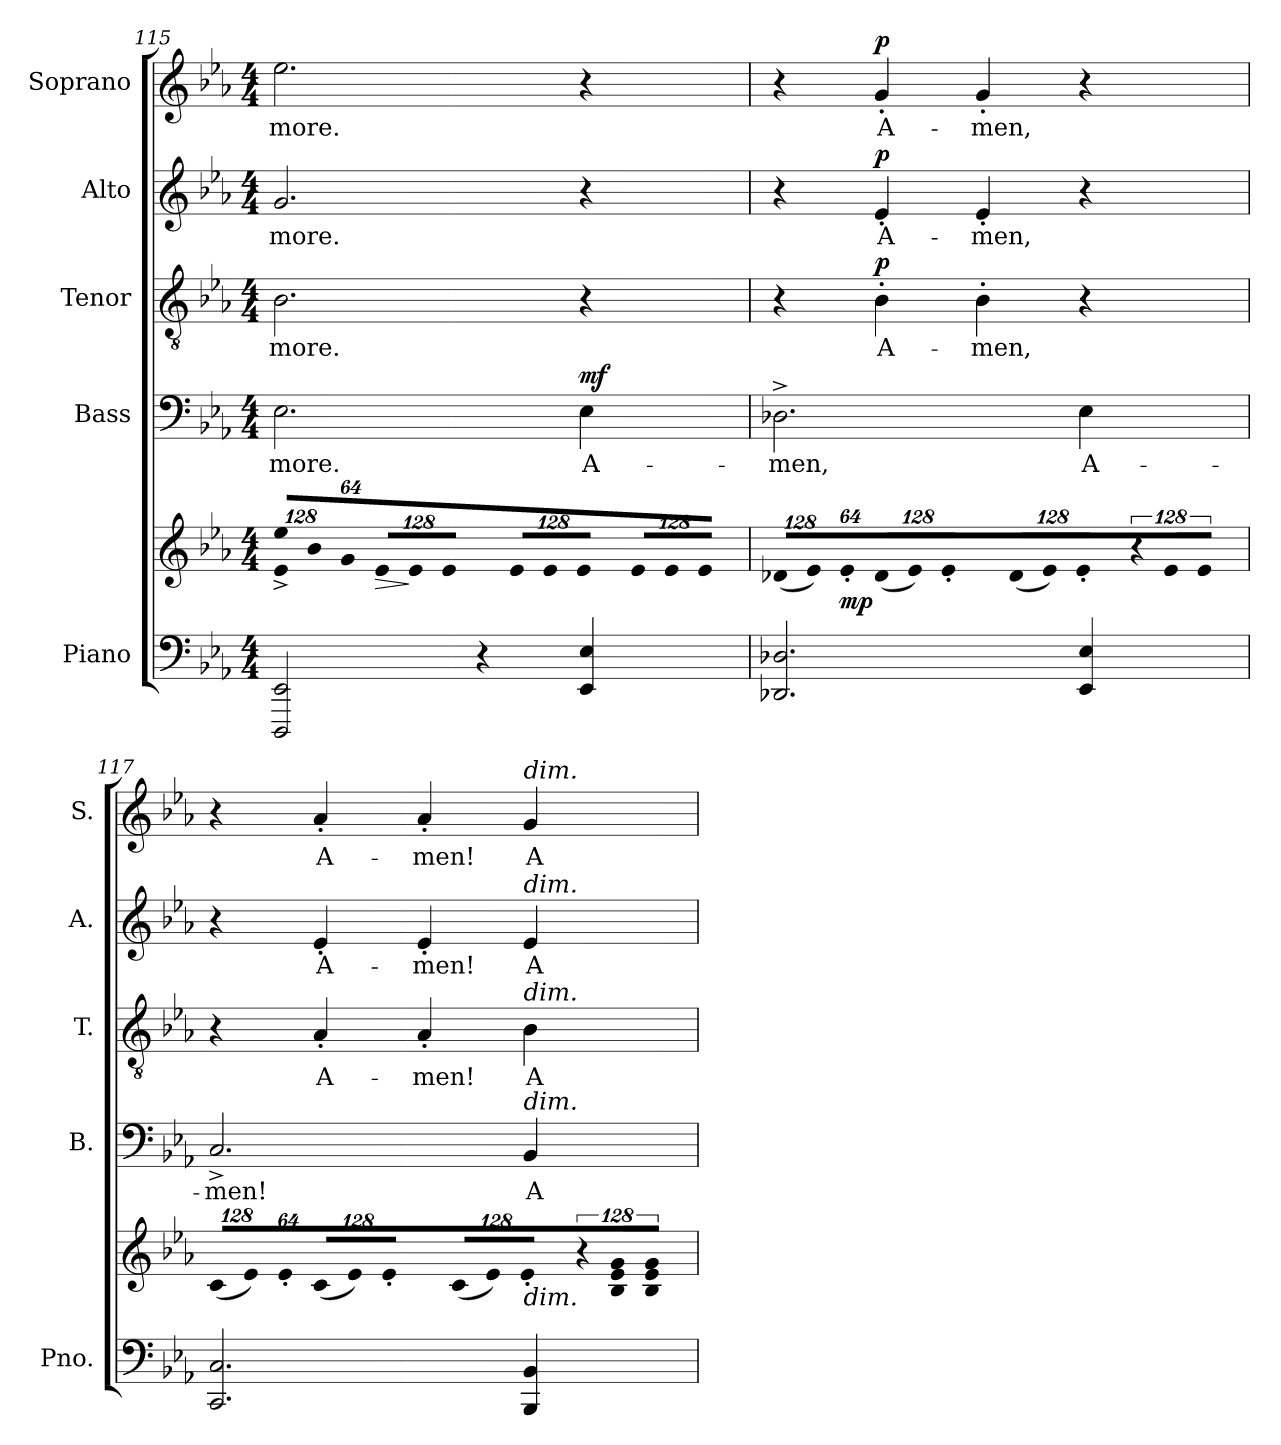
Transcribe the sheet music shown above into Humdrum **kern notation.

**kern	**kern	**dynam	**kern	**text	**dynam	**kern	**text	**dynam	**kern	**text	**dynam	**kern	**text	**dynam
*part5	*part5	*part5	*part4	*part4	*part4	*part3	*part3	*part3	*part2	*part2	*part2	*part1	*part1	*part1
*staff6	*staff5	*staff5/6	*staff4	*staff4	*staff4	*staff3	*staff3	*staff3	*staff2	*staff2	*staff2	*staff1	*staff1	*staff1
*I"Piano	*	*	*I"Bass	*	*	*I"Tenor	*	*	*I"Alto	*	*	*I"Soprano	*	*
*I'Pno.	*	*	*I'B.	*	*	*I'T.	*	*	*I'A.	*	*	*I'S.	*	*
*clefF4	*clefG2	*	*clefF4	*	*	*clefGv2	*	*	*clefG2	*	*	*clefG2	*	*
*	*	*	*	*	*	*ITrd7c12	*	*	*	*	*	*	*	*
*k[b-e-a-]	*k[b-e-a-]	*	*k[b-e-a-]	*	*	*k[b-e-a-]	*	*	*k[b-e-a-]	*	*	*k[b-e-a-]	*	*
*E-:	*E-:	*	*E-:	*	*	*E-:	*	*	*E-:	*	*	*E-:	*	*
*M4/4	*M4/4	*	*M4/4	*	*	*M4/4	*	*	*M4/4	*	*	*M4/4	*	*
*	*Xbrackettup	*	*	*	*	*	*	*	*	*	*	*	*	*
=115	=115	=115	=115	=115	=115	=115	=115	=115	=115	=115	=115	=115	=115	=115
!	!LO:N:vis=8	!	!	!	!	!	!	!	!	!	!	!	!	!
!	!	!	!	!LO:LY:b:color=#000000	!	!	!	!	!	!	!	!	!	!
!	!	!	!	!	!	!	!LO:LY:b:color=#000000	!	!	!	!	!	!	!
!	!	!	!	!	!	!	!	!	!	!LO:LY:b:color=#000000	!	!	!	!
!	!	!	!	!	!	!	!	!	!	!	!	!	!LO:LY:b:color=#000000	!
2DDDi/ 2EE-i	1024%85e-i/^ 1024%85ee-i^L	.	2.E-i\	-more.	.	2.BB-i\	-more.	.	2.gi/	-more.	.	2.ee-i\	-more.	.
!	!LO:N:vis=8	!	!	!	!	!	!	!	!	!	!	!	!	!
.	1024%85b-i/	.	.	.	.	.	.	.	.	.	.	.	.	.
!	!LO:N:vis=8	!	!	!	!	!	!	!	!	!	!	!	!	!
.	512%43gi/J	.	.	.	.	.	.	.	.	.	.	.	.	.
!	!LO:N:vis=8	!LO:HP:b	!	!	!	!	!	!	!	!	!	!	!	!
.	1024%85e-i/L	>	.	.	.	.	.	.	.	.	.	.	.	.
!	!LO:N:vis=8	!	!	!	!	!	!	!	!	!	!	!	!	!
.	1024%85e-i/	]	.	.	.	.	.	.	.	.	.	.	.	.
!	!LO:N:vis=8	!	!	!	!	!	!	!	!	!	!	!	!	!
.	512%43e-i/J	.	.	.	.	.	.	.	.	.	.	.	.	.
!	!LO:N:vis=8	!	!	!	!	!	!	!	!	!	!	!	!	!
4r	1024%85e-i/L	.	.	.	.	.	.	.	.	.	.	.	.	.
!	!LO:N:vis=8	!	!	!	!	!	!	!	!	!	!	!	!	!
.	1024%85e-i/	.	.	.	.	.	.	.	.	.	.	.	.	.
!	!LO:N:vis=8	!	!	!	!	!	!	!	!	!	!	!	!	!
.	512%43e-i/J	.	.	.	.	.	.	.	.	.	.	.	.	.
!	!LO:N:vis=8	!	!	!	!	!	!	!	!	!	!	!	!	!
!	!	!	!	!LO:LY:b:color=#000000	!	!	!	!	!	!	!	!	!	!
4EE-i/ 4E-i	1024%85e-i/L	.	4E-i\	A-	mf	4r	.	.	4r	.	.	4r	.	.
!	!LO:N:vis=8	!	!	!	!	!	!	!	!	!	!	!	!	!
.	1024%85e-i/	.	.	.	.	.	.	.	.	.	.	.	.	.
!	!LO:N:vis=8	!	!	!	!	!	!	!	!	!	!	!	!	!
.	512%43e-i/J	.	.	.	.	.	.	.	.	.	.	.	.	.
!!LO:PB:g=z
=116	=116	=116	=116	=116	=116	=116	=116	=116	=116	=116	=116	=116	=116	=116
!	!LO:N:vis=8	!	!	!	!	!	!	!	!	!	!	!	!	!
!	!	!	!	!LO:LY:b:color=#000000	!	!	!	!	!	!	!	!	!	!
2.DD-Xi/ 2.D-Xi	(1024%85d-Xi/L	.	2.D-X^i\	-men,	.	4r	.	.	4r	.	.	4r	.	.
!	!LO:N:vis=8	!	!	!	!	!	!	!	!	!	!	!	!	!
.	1024%85e-i/)	.	.	.	.	.	.	.	.	.	.	.	.	.
!	!LO:N:vis=8	!	!	!	!	!	!	!	!	!	!	!	!	!
.	512%43e-'i/J	mp	.	.	.	.	.	.	.	.	.	.	.	.
!	!LO:N:vis=8	!	!	!	!	!	!	!	!	!	!	!	!	!
!	!	!	!	!	!	!	!LO:LY:b:color=#000000	!	!	!	!	!	!	!
!	!	!	!	!	!	!	!	!	!	!LO:LY:b:color=#000000	!	!	!	!
!	!	!	!	!	!	!	!	!	!	!	!	!	!LO:LY:b:color=#000000	!
.	(1024%85d-i/L	.	.	.	.	4BB-'i\	A-	p	4e-'i/	A-	p	4g'i/	A-	p
!	!LO:N:vis=8	!	!	!	!	!	!	!	!	!	!	!	!	!
.	1024%85e-i/)	.	.	.	.	.	.	.	.	.	.	.	.	.
!	!LO:N:vis=8	!	!	!	!	!	!	!	!	!	!	!	!	!
.	512%43e-'i/J	.	.	.	.	.	.	.	.	.	.	.	.	.
!	!LO:N:vis=8	!	!	!	!	!	!	!	!	!	!	!	!	!
!	!	!	!	!	!	!	!LO:LY:b:color=#000000	!	!	!	!	!	!	!
!	!	!	!	!	!	!	!	!	!	!LO:LY:b:color=#000000	!	!	!	!
!	!	!	!	!	!	!	!	!	!	!	!	!	!LO:LY:b:color=#000000	!
.	(1024%85d-i/L	.	.	.	.	4BB-'i\	-men,	.	4e-'i/	-men,	.	4g'i/	-men,	.
!	!LO:N:vis=8	!	!	!	!	!	!	!	!	!	!	!	!	!
.	1024%85e-i/)	.	.	.	.	.	.	.	.	.	.	.	.	.
!	!LO:N:vis=8	!	!	!	!	!	!	!	!	!	!	!	!	!
.	512%43e-'i/J	.	.	.	.	.	.	.	.	.	.	.	.	.
*	*brackettup	*	*	*	*	*	*	*	*	*	*	*	*	*
!	!LO:N:vis=8	!	!	!	!	!	!	!	!	!	!	!	!	!
!	!	!	!	!LO:LY:b:color=#000000	!	!	!	!	!	!	!	!	!	!
4EE-i/ 4E-i	1024%85r	.	4E-i\	A-	.	4r	.	.	4r	.	.	4r	.	.
!	!LO:N:vis=8	!	!	!	!	!	!	!	!	!	!	!	!	!
.	1024%85e-i/L	.	.	.	.	.	.	.	.	.	.	.	.	.
!	!LO:N:vis=8	!	!	!	!	!	!	!	!	!	!	!	!	!
.	512%43e-i/J	.	.	.	.	.	.	.	.	.	.	.	.	.
=117	=117	=117	=117	=117	=117	=117	=117	=117	=117	=117	=117	=117	=117	=117
*	*Xbrackettup	*	*	*	*	*	*	*	*	*	*	*	*	*
!	!LO:N:vis=8	!	!	!	!	!	!	!	!	!	!	!	!	!
!	!	!	!	!LO:LY:b:color=#000000	!	!	!	!	!	!	!	!	!	!
2.CCi/ 2.Ci	(1024%85ci/L	.	2.C^i/	-men!	.	4r	.	.	4r	.	.	4r	.	.
!	!LO:N:vis=8	!	!	!	!	!	!	!	!	!	!	!	!	!
.	1024%85e-i/)	.	.	.	.	.	.	.	.	.	.	.	.	.
!	!LO:N:vis=8	!	!	!	!	!	!	!	!	!	!	!	!	!
.	512%43e-'i/J	.	.	.	.	.	.	.	.	.	.	.	.	.
!	!LO:N:vis=8	!	!	!	!	!	!	!	!	!	!	!	!	!
!	!	!	!	!	!	!	!LO:LY:b:color=#000000	!	!	!	!	!	!	!
!	!	!	!	!	!	!	!	!	!	!LO:LY:b:color=#000000	!	!	!	!
!	!	!	!	!	!	!	!	!	!	!	!	!	!LO:LY:b:color=#000000	!
.	(1024%85ci/L	.	.	.	.	4AA-'i/	A-	.	4e-'i/	A-	.	4a-'i/	A-	.
!	!LO:N:vis=8	!	!	!	!	!	!	!	!	!	!	!	!	!
.	1024%85e-i/)	.	.	.	.	.	.	.	.	.	.	.	.	.
!	!LO:N:vis=8	!	!	!	!	!	!	!	!	!	!	!	!	!
.	512%43e-'i/J	.	.	.	.	.	.	.	.	.	.	.	.	.
!	!LO:N:vis=8	!	!	!	!	!	!	!	!	!	!	!	!	!
!	!	!	!	!	!	!	!LO:LY:b:color=#000000	!	!	!	!	!	!	!
!	!	!	!	!	!	!	!	!	!	!LO:LY:b:color=#000000	!	!	!	!
!	!	!	!	!	!	!	!	!	!	!	!	!	!LO:LY:b:color=#000000	!
.	(1024%85ci/L	.	.	.	.	4AA-'i/	-men!	.	4e-'i/	-men!	.	4a-'i/	-men!	.
!	!LO:N:vis=8	!	!	!	!	!	!	!	!	!	!	!	!	!
.	1024%85e-i/)	.	.	.	.	.	.	.	.	.	.	.	.	.
!	!LO:N:vis=8	!	!	!	!	!	!	!	!	!	!	!	!	!
.	512%43e-'i/J	.	.	.	.	.	.	.	.	.	.	.	.	.
*	*brackettup	*	*	*	*	*	*	*	*	*	*	*	*	*
!	!LO:N:vis=8	!	!	!	!	!	!	!	!	!	!	!	!	!
!	!	!	!	!LO:LY:b:color=#000000	!	!	!	!	!	!	!	!	!	!
!	!	!	!	!	!	!	!LO:LY:b:color=#000000	!	!	!	!	!	!	!
!	!	!	!	!	!	!	!	!	!	!LO:LY:b:color=#000000	!	!	!	!
!	!	!	!	!	!	!	!	!	!	!	!	!LO:TX:a:i:t=dim.	!	!
!	!	!	!	!	!	!	!	!	!LO:TX:a:i:t=dim.	!	!	!	!	!
!	!	!	!	!	!	!LO:TX:a:i:t=dim.	!	!	!	!	!	!	!	!
!	!	!	!LO:TX:a:i:t=dim.	!	!	!	!	!	!	!	!	!	!	!
!	!LO:TX:b:i:t=dim.	!	!	!	!	!	!	!	!	!	!	!	!	!
!	!	!	!	!	!	!	!	!	!	!	!	!	!LO:LY:b:color=#000000	!
4BBB-i/ 4BB-i	1024%85r	.	4BB-i/	A-	.	4BB-i\	A-	.	4e-i/	A-	.	4gi/	A-	.
!	!LO:N:vis=8	!	!	!	!	!	!	!	!	!	!	!	!	!
.	1024%85B-i/ 1024%85e-i 1024%85giL	.	.	.	.	.	.	.	.	.	.	.	.	.
!	!LO:N:vis=8	!	!	!	!	!	!	!	!	!	!	!	!	!
.	512%43B-i/ 512%43e-i 512%43giJ	.	.	.	.	.	.	.	.	.	.	.	.	.
=	=	=	=	=	=	=	=	=	=	=	=	=	=	=
*-	*-	*-	*-	*-	*-	*-	*-	*-	*-	*-	*-	*-	*-	*-
